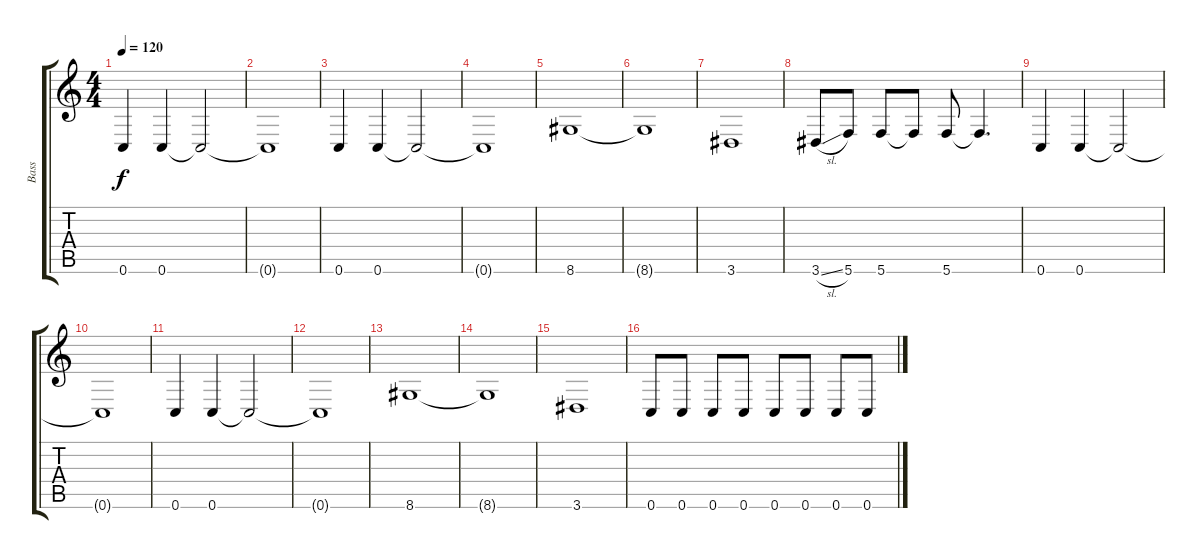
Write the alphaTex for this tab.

\track ("Bass" "Bass") {instrument electricbasspick}
\staff {score tabs}
\tuning (D4 A3 F3 C3 G2 C2) {hide}
\ts (4 4)
\tempo 120
\clef g2
\ks c
0.6.4{dy f} 0.6.4 0.6{t}.2 |
0.6{t}.1 |
0.6.4 0.6.4 0.6{t}.2 |
0.6{t}.1 |
8.6.1 |
8.6{t}.1 |
3.6.1 |
3.6{sl}.8 5.6.8 5.6.8 5.6{t}.8 5.6.8 5.6{t}.4{d} |
0.6.4 0.6.4 0.6{t}.2 |
0.6{t}.1 |
0.6.4 0.6.4 0.6{t}.2 |
0.6{t}.1 |
8.6.1 |
8.6{t}.1 |
3.6.1 |
0.6.8 0.6.8 0.6.8 0.6.8 0.6.8 0.6.8 0.6.8 0.6.8
